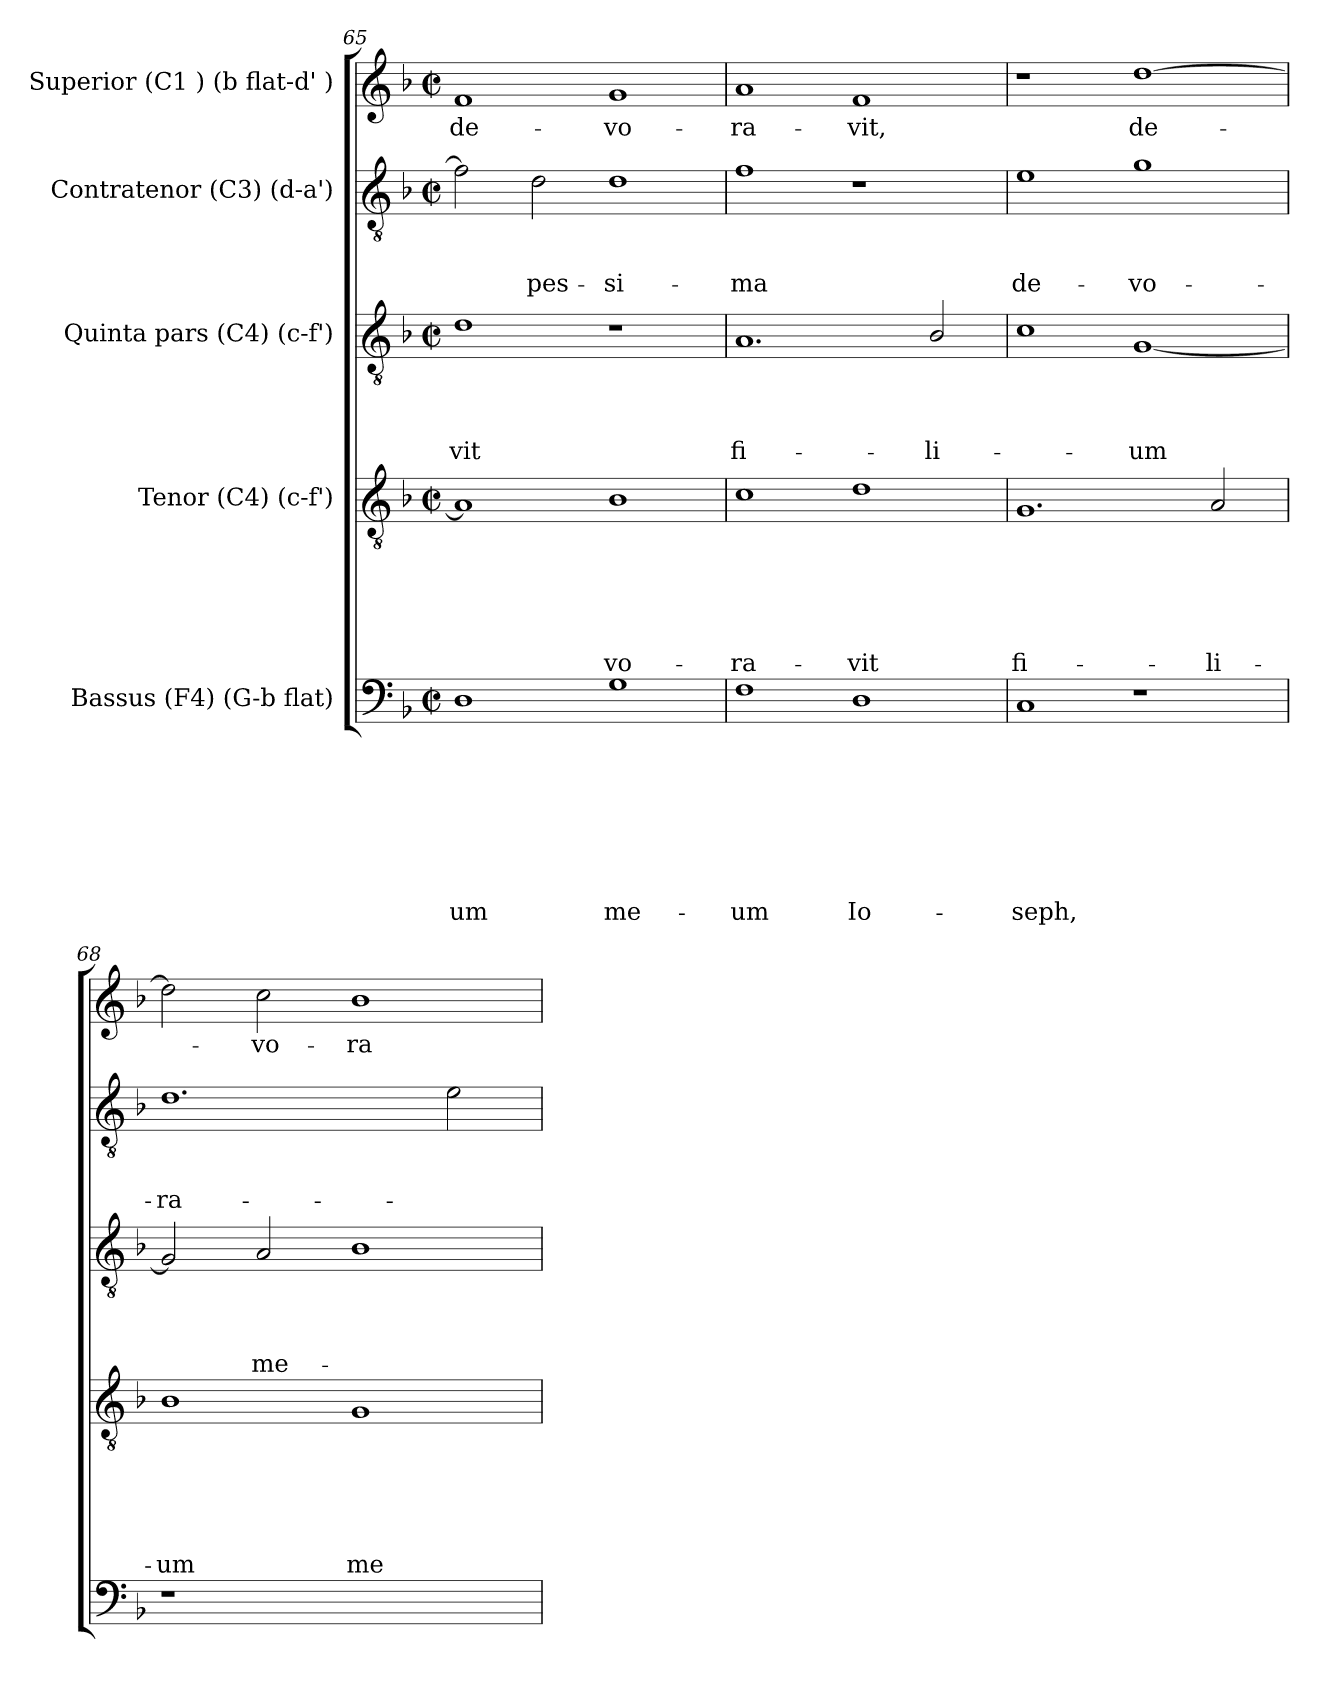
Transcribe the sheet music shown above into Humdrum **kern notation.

**kern	**text	**text	**text	**text	**text	**text	**text	**text	**kern	**text	**text	**text	**text	**text	**text	**kern	**text	**text	**text	**text	**kern	**text	**text	**text	**kern	**text
*part5	*part5	*part5	*part5	*part5	*part5	*part5	*part5	*part5	*part4	*part4	*part4	*part4	*part4	*part4	*part4	*part3	*part3	*part3	*part3	*part3	*part2	*part2	*part2	*part2	*part1	*part1
*staff5	*staff5	*staff5	*staff5	*staff5	*staff5	*staff5	*staff5	*staff5	*staff4	*staff4	*staff4	*staff4	*staff4	*staff4	*staff4	*staff3	*staff3	*staff3	*staff3	*staff3	*staff2	*staff2	*staff2	*staff2	*staff1	*staff1
*I"Bassus (F4) (G-b flat)	*	*	*	*	*	*	*	*	*I"Tenor (C4) (c-f')	*	*	*	*	*	*	*I"Quinta pars (C4) (c-f')	*	*	*	*	*I"Contratenor (C3) (d-a')	*	*	*	*I"Superior (C1 ) (b flat-d' )	*
*clefF4	*	*	*	*	*	*	*	*	*clefGv2	*	*	*	*	*	*	*clefGv2	*	*	*	*	*clefGv2	*	*	*	*clefG2	*
*k[b-]	*	*	*	*	*	*	*	*	*k[b-]	*	*	*	*	*	*	*k[b-]	*	*	*	*	*k[b-]	*	*	*	*k[b-]	*
*F:	*	*	*	*	*	*	*	*	*F:	*	*	*	*	*	*	*F:	*	*	*	*	*F:	*	*	*	*F:	*
*M2/2	*	*	*	*	*	*	*	*	*M2/2	*	*	*	*	*	*	*M2/2	*	*	*	*	*M2/2	*	*	*	*M2/2	*
*met(c|)	*	*	*	*	*	*	*	*	*met(c|)	*	*	*	*	*	*	*met(c|)	*	*	*	*	*met(c|)	*	*	*	*met(c|)	*
=65	=65	=65	=65	=65	=65	=65	=65	=65	=65	=65	=65	=65	=65	=65	=65	=65	=65	=65	=65	=65	=65	=65	=65	=65	=65	=65
!	!	!	!	!	!	!	!	!LO:LY:b	!	!	!	!	!	!	!	!	!	!	!	!LO:LY:b	!	!	!	!	!	!LO:LY:b
1D	.	.	.	.	.	.	.	-um	1A]	.	.	.	.	.	.	1d	.	.	.	-vit	2f\]	.	.	.	1f	de-
!	!	!	!	!	!	!	!	!	!	!	!	!	!	!	!	!	!	!	!	!	!	!	!	!LO:LY:b	!	!
.	.	.	.	.	.	.	.	.	.	.	.	.	.	.	.	.	.	.	.	.	2d\	.	.	pes-	.	.
!	!	!	!	!	!	!	!	!LO:LY:b	!	!	!	!	!	!	!LO:LY:b	!	!	!	!	!	!	!	!	!LO:LY:b	!	!LO:LY:b
1G	.	.	.	.	.	.	.	me-	1B-	.	.	.	.	.	-vo-	1r	.	.	.	.	1d	.	.	-si-	1g	-vo-
!!LO:LB:g=z
=66	=66	=66	=66	=66	=66	=66	=66	=66	=66	=66	=66	=66	=66	=66	=66	=66	=66	=66	=66	=66	=66	=66	=66	=66	=66	=66
!	!	!	!	!	!	!	!	!LO:LY:b	!	!	!	!	!	!	!LO:LY:b	!	!	!	!	!LO:LY:b	!	!	!	!LO:LY:b	!	!LO:LY:b
1F	.	.	.	.	.	.	.	-um	1c	.	.	.	.	.	-ra-	1.A	.	.	.	fi-	1f	.	.	-ma	1a	-ra-
!	!	!	!	!	!	!	!	!LO:LY:b	!	!	!	!	!	!	!LO:LY:b	!	!	!	!	!	!	!	!	!	!	!LO:LY:b
1D	.	.	.	.	.	.	.	Io-	1d	.	.	.	.	.	-vit	.	.	.	.	.	1r	.	.	.	1f	-vit,
!	!	!	!	!	!	!	!	!	!	!	!	!	!	!	!	!	!	!	!	!LO:LY:b	!	!	!	!	!	!
.	.	.	.	.	.	.	.	.	.	.	.	.	.	.	.	2B-/	.	.	.	-li-	.	.	.	.	.	.
=67	=67	=67	=67	=67	=67	=67	=67	=67	=67	=67	=67	=67	=67	=67	=67	=67	=67	=67	=67	=67	=67	=67	=67	=67	=67	=67
!	!	!	!	!	!	!	!	!LO:LY:b	!	!	!	!	!	!	!LO:LY:b	!	!	!	!	!	!	!	!	!LO:LY:b	!	!
1C	.	.	.	.	.	.	.	-seph,	1.G	.	.	.	.	.	fi-	1c	.	.	.	.	1e	.	.	de-	1r	.
!	!	!	!	!	!	!	!	!	!	!	!	!	!	!	!	!	!	!	!	!LO:LY:b	!	!	!	!LO:LY:b	!	!LO:LY:b
1r	.	.	.	.	.	.	.	.	.	.	.	.	.	.	.	[<1G	.	.	.	-um	1g	.	.	-vo-	[>1dd	de-
!	!	!	!	!	!	!	!	!	!	!	!	!	!	!	!LO:LY:b	!	!	!	!	!	!	!	!	!	!	!
.	.	.	.	.	.	.	.	.	2A/	.	.	.	.	.	-li-	.	.	.	.	.	.	.	.	.	.	.
=68	=68	=68	=68	=68	=68	=68	=68	=68	=68	=68	=68	=68	=68	=68	=68	=68	=68	=68	=68	=68	=68	=68	=68	=68	=68	=68
!LO:N:vis=1	!	!	!	!	!	!	!	!	!	!	!	!	!	!	!LO:LY:b	!	!	!	!	!	!	!	!	!LO:LY:b	!	!
1r	.	.	.	.	.	.	.	.	1B-	.	.	.	.	.	-um	2G/]	.	.	.	.	1.d	.	.	-ra-	2dd\]	.
!	!	!	!	!	!	!	!	!	!	!	!	!	!	!	!	!	!	!	!	!LO:LY:b	!	!	!	!	!	!LO:LY:b
.	.	.	.	.	.	.	.	.	.	.	.	.	.	.	.	2A/	.	.	.	me-	.	.	.	.	2cc\	-vo-
!	!	!	!	!	!	!	!	!	!	!	!	!	!	!	!LO:LY:b	!	!	!	!	!	!	!	!	!	!	!LO:LY:b
1ryy	.	.	.	.	.	.	.	.	1G	.	.	.	.	.	me-	1B-	.	.	.	.	.	.	.	.	1b-	-ra-
.	.	.	.	.	.	.	.	.	.	.	.	.	.	.	.	.	.	.	.	.	2e\	.	.	.	.	.
=	=	=	=	=	=	=	=	=	=	=	=	=	=	=	=	=	=	=	=	=	=	=	=	=	=	=
*-	*-	*-	*-	*-	*-	*-	*-	*-	*-	*-	*-	*-	*-	*-	*-	*-	*-	*-	*-	*-	*-	*-	*-	*-	*-	*-
